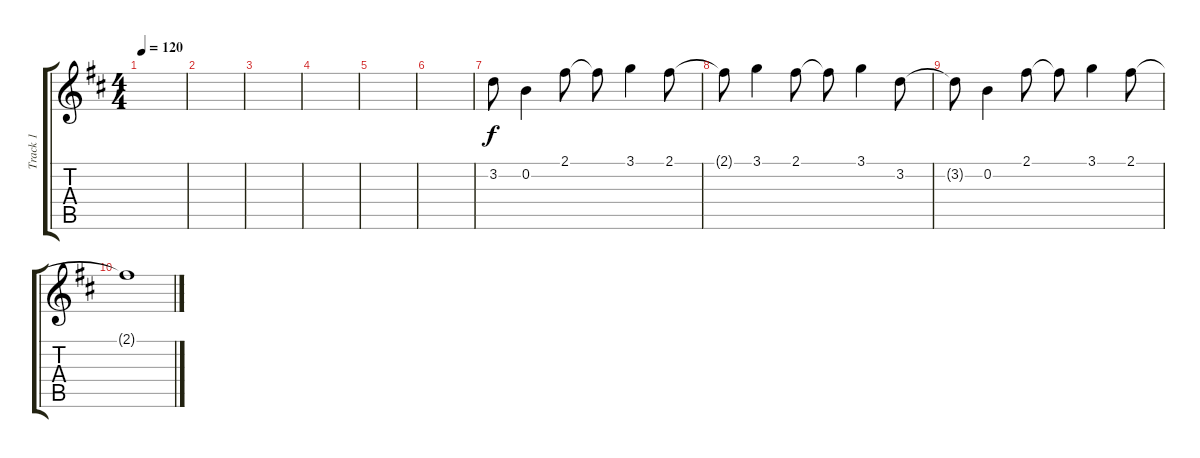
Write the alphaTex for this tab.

\track ("Track 1" "Track 1") {instrument electricguitarjazz}
\staff {score tabs}
\tuning (E4 B3 G3 D3 A2 E2) {hide}
\ts (4 4)
\tempo 120
\clef g2
\ks d
|
|
|
|
|
|
3.2.8 0.2.4 2.1.8 2.1{t}.8 3.1.4 2.1.8 |
2.1{t}.8 3.1.4 2.1.8 2.1{t}.8 3.1.4 3.2.8 |
3.2{t}.8 0.2.4 2.1.8 2.1{t}.8 3.1.4 2.1.8 |
2.1{t}.1
